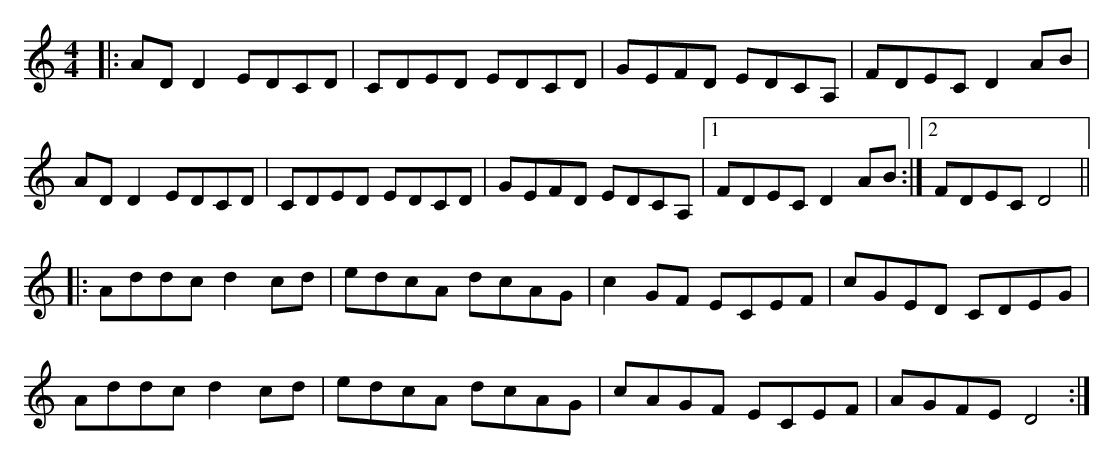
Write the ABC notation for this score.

X:1
M:4/4
K:Ddor
|:AD D2 EDCD|CDED EDCD|GEFD EDCA,|FDEC D2 AB|
AD D2 EDCD|CDED EDCD|GEFD EDCA,|1 FDEC D2 AB:|2 FDEC D4||
|:Addc d2 cd|edcA dcAG|c2 GF ECEF|cGED CDEG|
Addc d2 cd|edcA dcAG|cAGF ECEF|AGFE D4:|
